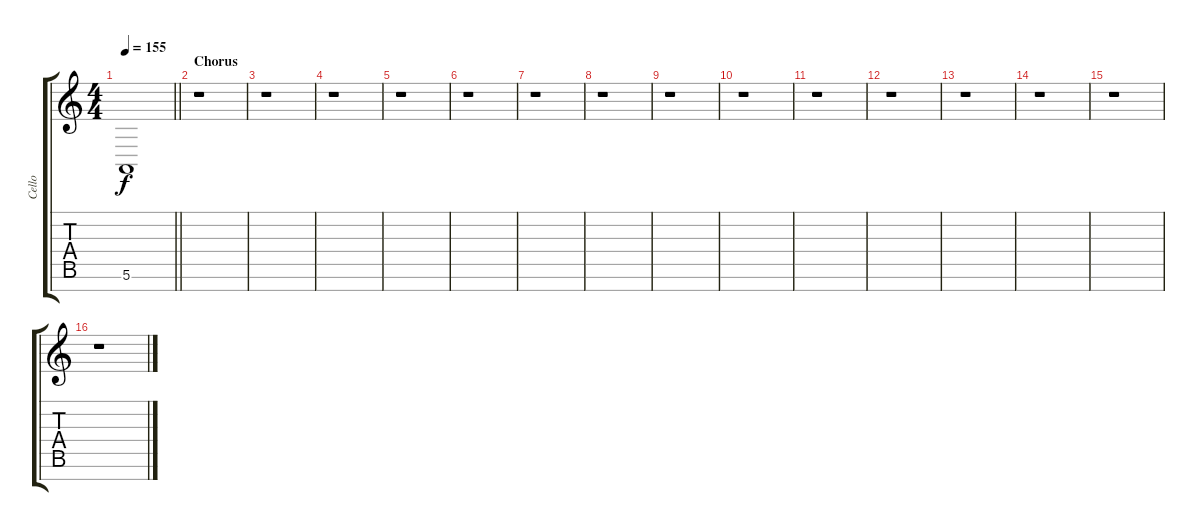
\track ("Cello" "Cello") {instrument cello}
\staff {score tabs}
\tuning (E4 B3 G3 D3 A2 E2 B1) {hide}
\ts (4 4)
\tempo 155
\clef g2
\barLineRight lightlight
\ks c
5.6{t}.1{dy f} |
\section ("" "Chorus")
r.1 |
r.1 |
r.1 |
r.1 |
r.1 |
r.1 |
r.1 |
r.1 |
r.1 |
r.1 |
r.1 |
r.1 |
r.1 |
r.1 |
r.1
